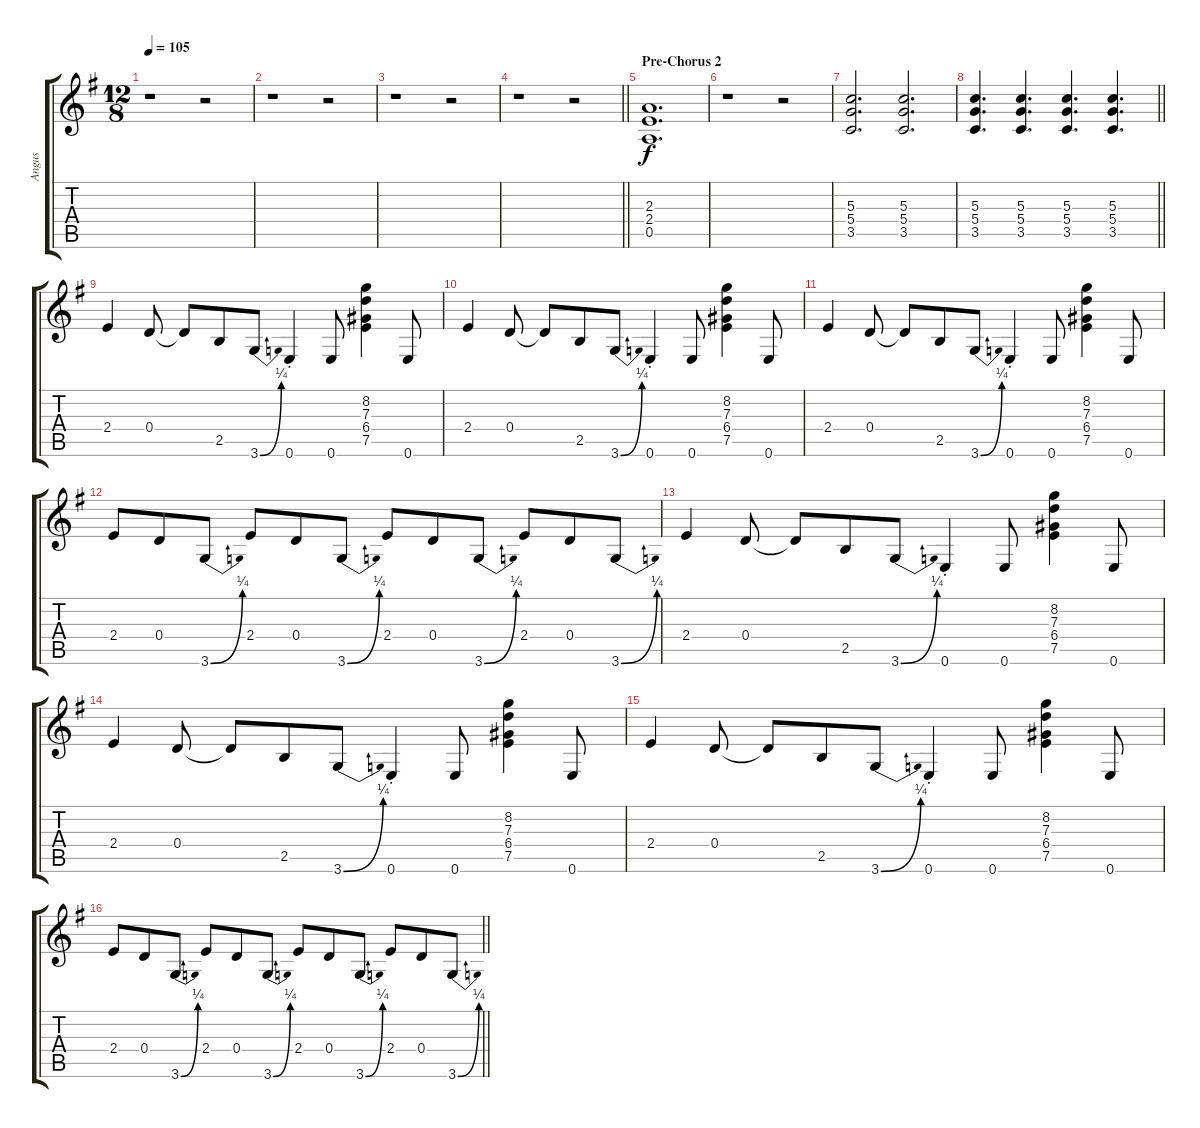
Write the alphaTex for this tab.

\track ("Angus" "Angus") {instrument overdrivenguitar}
\staff {score tabs}
\tuning (E4 B3 G3 D3 A2 E2) {hide}
\ts (12 8)
\tempo 105
\clef g2
\ks g
r.1{dy f} r.2 |
r.1 r.2 |
r.1 r.2 |
\barLineRight lightlight
r.1 r.2 |
\section ("" "Pre-Chorus 2")
(2.3 2.4 0.5).1{d} |
r.1 r.2 |
(5.3 5.4 3.5).2{d} (5.3 5.4 3.5).2{d} |
\barLineRight lightlight
(5.3 5.4 3.5).4{d} (5.3 5.4 3.5).4{d} (5.3 5.4 3.5).4{d} (5.3 5.4 3.5).4{d} |
2.4.4 0.4.8 0.4{t}.8 2.5.8 3.6{be (bend 0 0 60 1)}.8 0.6{st}.4 0.6.8 (8.2 7.3 6.4 7.5).4 0.6.8 |
2.4.4 0.4.8 0.4{t}.8 2.5.8 3.6{be (bend 0 0 60 1)}.8 0.6{st}.4 0.6.8 (8.2 7.3 6.4 7.5).4 0.6.8 |
2.4.4 0.4.8 0.4{t}.8 2.5.8 3.6{be (bend 0 0 60 1)}.8 0.6{st}.4 0.6.8 (8.2 7.3 6.4 7.5).4 0.6.8 |
2.4.8 0.4.8 3.6{be (bend 0 0 60 1)}.8 2.4.8 0.4.8 3.6{be (bend 0 0 60 1)}.8 2.4.8 0.4.8 3.6{be (bend 0 0 60 1)}.8 2.4.8 0.4.8 3.6{be (bend 0 0 60 1)}.8 |
2.4.4 0.4.8 0.4{t}.8 2.5.8 3.6{be (bend 0 0 60 1)}.8 0.6{st}.4 0.6.8 (8.2 7.3 6.4 7.5).4 0.6.8 |
2.4.4 0.4.8 0.4{t}.8 2.5.8 3.6{be (bend 0 0 60 1)}.8 0.6{st}.4 0.6.8 (8.2 7.3 6.4 7.5).4 0.6.8 |
2.4.4 0.4.8 0.4{t}.8 2.5.8 3.6{be (bend 0 0 60 1)}.8 0.6{st}.4 0.6.8 (8.2 7.3 6.4 7.5).4 0.6.8 |
\barLineRight lightlight
2.4.8 0.4.8 3.6{be (bend 0 0 60 1)}.8 2.4.8 0.4.8 3.6{be (bend 0 0 60 1)}.8 2.4.8 0.4.8 3.6{be (bend 0 0 60 1)}.8 2.4.8 0.4.8 3.6{be (bend 0 0 60 1)}.8
